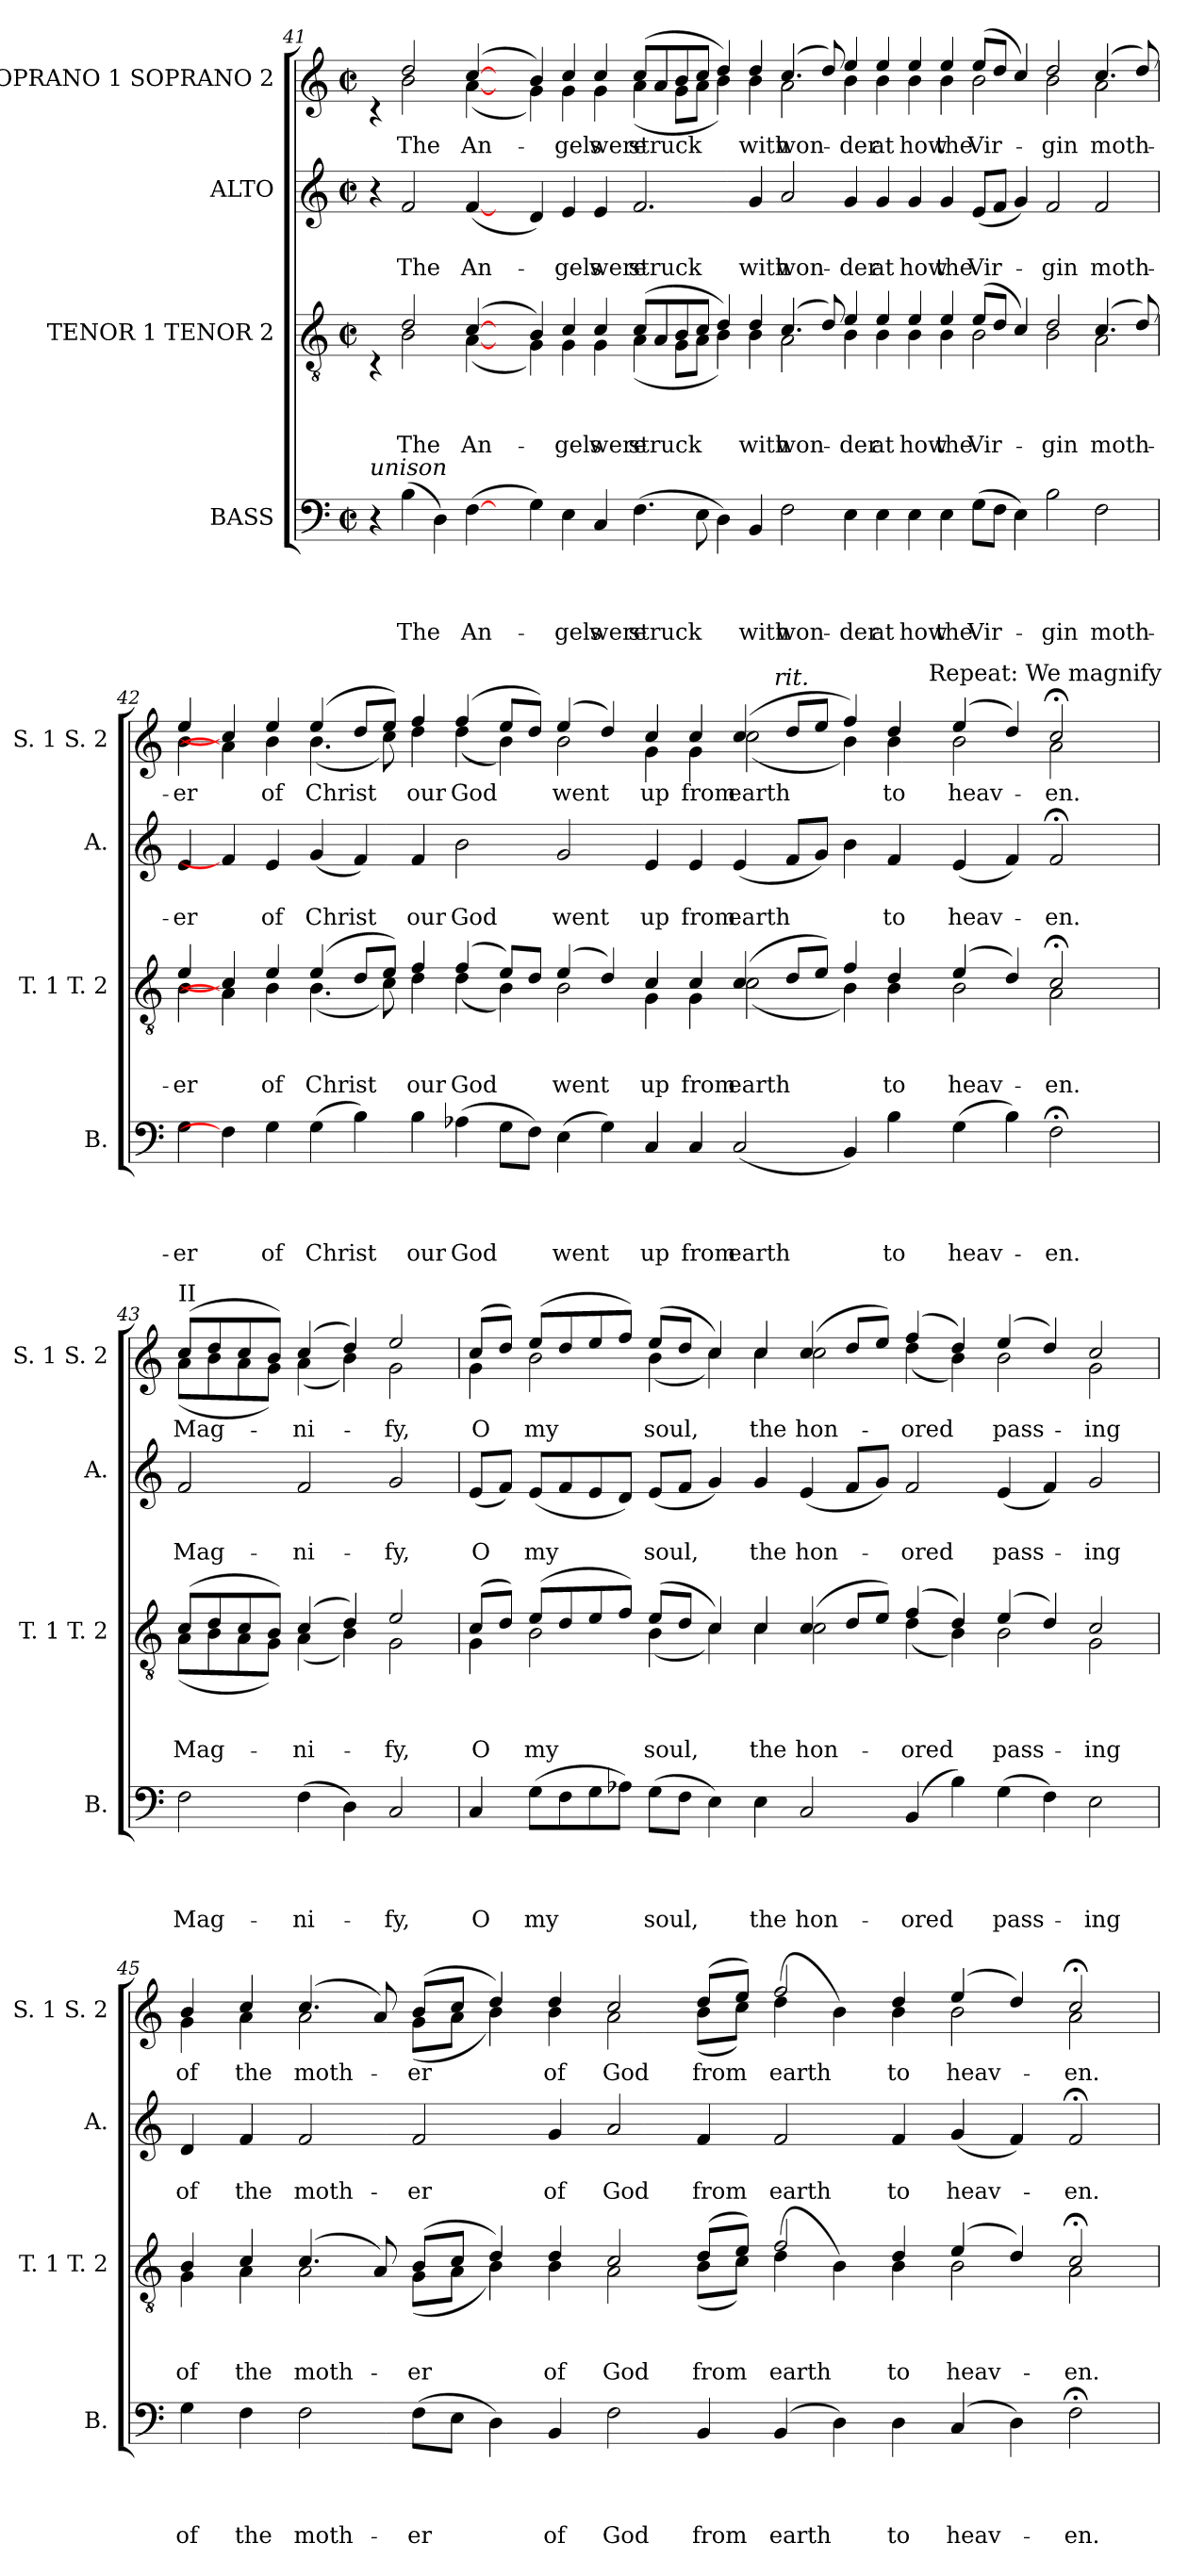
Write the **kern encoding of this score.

**kern	**text	**text	**text	**text	**kern	**text	**text	**text	**kern	**text	**text	**kern	**text
*part4	*part4	*part4	*part4	*part4	*part3	*part3	*part3	*part3	*part2	*part2	*part2	*part1	*part1
*staff4	*staff4	*staff4	*staff4	*staff4	*staff3	*staff3	*staff3	*staff3	*staff2	*staff2	*staff2	*staff1	*staff1
*I"BASS	*	*	*	*	*I"TENOR 1 TENOR 2	*	*	*	*I"ALTO	*	*	*I"SOPRANO 1 SOPRANO 2	*
*I'B.	*	*	*	*	*I'T. 1 T. 2	*	*	*	*I'A.	*	*	*I'S. 1 S. 2	*
!!LO:PB:g=z
*clefF4	*	*	*	*	*clefGv2	*	*	*	*clefG2	*	*	*clefG2	*
*k[]	*	*	*	*	*k[]	*	*	*	*k[]	*	*	*k[]	*
*C:	*	*	*	*	*C:	*	*	*	*C:	*	*	*C:	*
*M2/2	*	*	*	*	*M2/2	*	*	*	*M2/2	*	*	*M2/2	*
*met(c|)	*	*	*	*	*met(c|)	*	*	*	*met(c|)	*	*	*met(c|)	*
=41	=41	=41	=41	=41	=41	=41	=41	=41	=41	=41	=41	=41	=41
*	*	*	*	*	*^	*	*	*	*	*	*	*^	*
!LO:TX:a:i:t=unison	!	!	!	!	!	!	!	!	!	!	!	!	!	!	!
4r	.	.	.	.	4ryy	4rC	.	.	.	4r	.	.	4ryy	4rc	.
!	!	!	!	!LO:LY:b	!	!	!	!	!LO:LY:b	!	!	!LO:LY:b	!	!	!LO:LY:b
(>4B\	.	.	.	The	2d/	2B\	.	.	The	2f/	.	The	2dd/	2b\	The
4D\)	.	.	.	.	.	.	.	.	.	.	.	.	.	.	.
!	!	!	!	!LO:LY:b	!	!	!	!	!LO:LY:b	!	!	!LO:LY:b	!	!	!LO:LY:b
(>[4F\	.	.	.	An-	([4c/	(<[4A\	.	.	An-	(<[4f/	.	An-	([4cc/	(<[4a\	An-
4ryy	.	.	.	.	4ryy	4ryy	.	.	.	4ryy	.	.	4ryy	4ryy	.
4G\)	.	.	.	.	4B/)	4G\)	.	.	.	4d/)	.	.	4b/)	4g\)	.
!	!	!	!	!LO:LY:b	!	!	!	!	!LO:LY:b	!	!	!LO:LY:b	!	!	!LO:LY:b
4E\	.	.	.	-gels	4c/	4G\	.	.	-gels	4e/	.	-gels	4cc/	4g\	-gels
!	!	!	!	!LO:LY:b	!	!	!	!	!LO:LY:b	!	!	!LO:LY:b	!	!	!LO:LY:b
4C/	.	.	.	were	4c/	4G\	.	.	were	4e/	.	were	4cc/	4g\	were
!	!	!	!	!LO:LY:b	!	!	!	!	!LO:LY:b	!	!	!LO:LY:b	!	!	!LO:LY:b
(>4.F\	.	.	.	struck	(>8c/L	(<4A\	.	.	struck	2.f/	.	struck	(>8cc/L	(<4a\	struck
.	.	.	.	.	8A/	.	.	.	.	.	.	.	8a/	.	.
.	.	.	.	.	8B/	8G\L	.	.	.	.	.	.	8b/	8g\L	.
8E\	.	.	.	.	8c/J	8A\J	.	.	.	.	.	.	8cc/J	8a\J	.
4D\)	.	.	.	.	4d/)	4B\)	.	.	.	.	.	.	4dd/)	4b\)	.
!	!	!	!	!LO:LY:b	!	!	!	!	!LO:LY:b	!	!	!LO:LY:b	!	!	!LO:LY:b
4BB/	.	.	.	with	4d/	4B\	.	.	with	4g/	.	with	4dd/	4b\	with
!	!	!	!	!LO:LY:b	!	!	!	!	!LO:LY:b	!	!	!LO:LY:b	!	!	!LO:LY:b
2F\	.	.	.	won-	(4.c/	2A\	.	.	won-	2a/	.	won-	(4.cc/	2a\	won-
.	.	.	.	.	8d/)	.	.	.	.	.	.	.	8dd/)	.	.
!	!	!	!	!LO:LY:b	!	!	!	!	!LO:LY:b	!	!	!LO:LY:b	!	!	!LO:LY:b
4E\	.	.	.	-der	4e/	4B\	.	.	-der	4g/	.	-der	4ee/	4b\	-der
!	!	!	!	!LO:LY:b	!	!	!	!	!LO:LY:b	!	!	!LO:LY:b	!	!	!LO:LY:b
4E\	.	.	.	at	4e/	4B\	.	.	at	4g/	.	at	4ee/	4b\	at
!	!	!	!	!LO:LY:b	!	!	!	!	!LO:LY:b	!	!	!LO:LY:b	!	!	!LO:LY:b
4E\	.	.	.	how	4e/	4B\	.	.	how	4g/	.	how	4ee/	4b\	how
!	!	!	!	!LO:LY:b	!	!	!	!	!LO:LY:b	!	!	!LO:LY:b	!	!	!LO:LY:b
4E\	.	.	.	the	4e/	4B\	.	.	the	4g/	.	the	4ee/	4b\	the
!	!	!	!	!LO:LY:b	!	!	!	!	!LO:LY:b	!	!	!LO:LY:b	!	!	!LO:LY:b
(>8G\L	.	.	.	Vir-	(>8e/L	2B\	.	.	Vir-	(<8e/L	.	Vir-	(>8ee/L	2b\	Vir-
8F\J	.	.	.	.	8d/J	.	.	.	.	8f/J	.	.	8dd/J	.	.
4E\)	.	.	.	.	4c/)	.	.	.	.	4g/)	.	.	4cc/)	.	.
!	!	!	!	!LO:LY:b	!	!	!	!	!LO:LY:b	!	!	!LO:LY:b	!	!	!LO:LY:b
2B\	.	.	.	-gin	2d/	2B\	.	.	-gin	2f/	.	-gin	2dd/	2b\	-gin
!	!	!	!	!LO:LY:b	!	!	!	!	!LO:LY:b	!	!	!LO:LY:b	!	!	!LO:LY:b
2F\	.	.	.	moth-	(4.c/	2A\	.	.	moth-	2f/	.	moth-	(4.cc/	2a\	moth-
.	.	.	.	.	8d/)	.	.	.	.	.	.	.	8dd/)	.	.
*	*	*	*	*	*	*	*	*	*	*	*	*	*v	*v	*
!!LO:LB:g=z
=42	=42	=42	=42	=42	=42	=42	=42	=42	=42	=42	=42	=42	=42	=42
!	!	!	!	!LO:LY:b	!	!	!	!	!LO:LY:b	!	!	!LO:LY:b	!	!LO:LY:b
*	*	*	*	*	*	*	*	*	*	*	*	*	*^	*
*	*	*	*	*	*	*	*	*	*	*	*	*	*	*^	*
*	*	*	*	*	*	*	*	*	*	*	*	*	*	*	*^	*
4G\	.	.	.	-er	4e/	4B\	.	.	-er	4e/	.	-er	4ee/	4b\	1ryy	1ryy	-er
4F\]	.	.	.	.	4c/]	4A\]	.	.	.	4f/]	.	.	4cc/]	4a\]	.	.	.
!	!	!	!	!LO:LY:b	!	!	!	!	!LO:LY:b	!	!	!LO:LY:b	!	!	!	!	!LO:LY:b
4G\	.	.	.	of	4e/	4B\	.	.	of	4e/	.	of	4ee/	4b\	.	.	of
!	!	!	!	!LO:LY:b	!	!	!	!	!LO:LY:b	!	!	!LO:LY:b	!	!	!	!	!LO:LY:b
(>4G\	.	.	.	Christ	(4e/	(<4.B\	.	.	Christ	(<4g/	.	Christ	(4ee/	(<4.b\	.	.	Christ
4B\)	.	.	.	.	8d/L	.	.	.	.	4f/)	.	.	8dd/L	.	1ryy	1ryy	.
.	.	.	.	.	8e/J)	8c\)	.	.	.	.	.	.	8ee/J)	8cc\)	.	.	.
!	!	!	!	!LO:LY:b	!	!	!	!	!LO:LY:b	!	!	!LO:LY:b	!	!	!	!	!LO:LY:b
4B\	.	.	.	our	4f/	4d\	.	.	our	4f/	.	our	4ff/	4dd\	.	.	our
!	!	!	!	!LO:LY:b	!	!	!	!	!LO:LY:b	!	!	!LO:LY:b	!	!	!	!	!LO:LY:b
(>4A-X\	.	.	.	God	(4f/	(<4d\	.	.	God	2b\	.	God	(4ff/	(<4dd\	.	.	God
8G\L	.	.	.	.	8e/L)	4B\)	.	.	.	.	.	.	8ee/L	4b\)	.	.	.
8F\J)	.	.	.	.	8d/J	.	.	.	.	.	.	.	8dd/J)	.	.	.	.
!	!	!	!	!LO:LY:b	!	!	!	!	!LO:LY:b	!	!	!LO:LY:b	!	!	!	!	!LO:LY:b
(>4E\	.	.	.	went	(4e/	2B\	.	.	went	2g/	.	went	(4ee/	2b\	1ryy	1ryy	went
4G\)	.	.	.	.	4d/)	.	.	.	.	.	.	.	4dd/)	.	.	.	.
!	!	!	!	!LO:LY:b	!	!	!	!	!LO:LY:b	!	!	!LO:LY:b	!	!	!	!	!LO:LY:b
4C/	.	.	.	up	4c/	4G\	.	.	up	4e/	.	up	4cc/	4g\	.	.	up
!	!	!	!	!LO:LY:b	!	!	!	!	!LO:LY:b	!	!	!LO:LY:b	!	!	!	!	!LO:LY:b
4C/	.	.	.	from	4c/	4G\	.	.	from	4e/	.	from	4cc/	4g\	.	.	from
!	!	!	!	!LO:LY:b	!	!	!	!	!LO:LY:b	!	!	!LO:LY:b	!	!	!	!	!LO:LY:b
(<2C/	.	.	.	earth	(4c/	(<2c\	.	.	earth	(<4e/	.	earth	(4cc/	(<2cc\	8..ryy	2ryy	earth
!	!	!	!	!	!	!	!	!	!	!	!	!	!	!	!LO:TX:a:i:t=rit.	!	!
.	.	.	.	.	.	.	.	.	.	.	.	.	.	.	1ryy	.	.
.	.	.	.	.	8d/L	.	.	.	.	8f/L	.	.	8dd/L	.	.	.	.
.	.	.	.	.	8e/J)	.	.	.	.	8g/J)	.	.	8ee/J	.	.	.	.
4BB/)	.	.	.	.	4f/	4B\)	.	.	.	4b\	.	.	4ff/)	4b\)	.	4ryy	.
!	!	!	!	!LO:LY:b	!	!	!	!	!LO:LY:b	!	!	!LO:LY:b	!	!	!	!	!LO:LY:b
4B\	.	.	.	to	4d/	4B\	.	.	to	4f/	.	to	4dd/	4b\	.	8ryy	to
.	.	.	.	.	.	.	.	.	.	.	.	.	.	.	.	32ryy	.
!	!	!	!	!	!	!	!	!	!	!	!	!	!	!	!	!LO:TX:a:t=Repeat&colon; We magnify	!
.	.	.	.	.	.	.	.	.	.	.	.	.	.	.	.	1ryy	.
!	!	!	!	!LO:LY:b	!	!	!	!	!LO:LY:b	!	!	!LO:LY:b	!	!	!	!	!LO:LY:b
(>4G\	.	.	.	heav-	(4e/	2B\	.	.	heav-	(<4e/	.	heav-	(4ee/	2b\	.	.	heav-
.	.	.	.	.	.	.	.	.	.	.	.	.	.	.	2ryy	.	.
4B\)	.	.	.	.	4d/)	.	.	.	.	4f/)	.	.	4dd/)	.	.	.	.
!	!	!	!	!LO:LY:b	!	!	!	!	!LO:LY:b	!	!	!LO:LY:b	!	!	!	!	!LO:LY:b
2F;<\	.	.	.	-en.	2c;</	2A\	.	.	-en.	2f;/	.	-en.	2cc;</	2a\	.	.	-en.
.	.	.	.	.	.	.	.	.	.	.	.	.	.	.	4ryy	.	.
.	.	.	.	.	.	.	.	.	.	.	.	.	.	.	.	16.ryy	.
.	.	.	.	.	.	.	.	.	.	.	.	.	.	.	32ryy	.	.
!!LO:LB:g=z
=43	=43	=43	=43	=43	=43	=43	=43	=43	=43	=43	=43	=43	=43	=43	=43	=43	=43
!	!	!	!	!	!	!	!	!	!	!	!	!	!LO:TX:a:t=II	!	!	!	!
!	!	!	!	!LO:LY:b	!	!	!	!	!LO:LY:b	!	!	!LO:LY:b	!	!	!	!	!LO:LY:b
*	*	*	*	*	*	*	*	*	*	*	*	*	*	*v	*v	*v	*
2F\	.	.	.	Mag-	(>8c/L	(<8A\L	.	.	Mag-	2f/	.	Mag-	(>8cc/L	(<8a\L	Mag-
.	.	.	.	.	8d/	8B\	.	.	.	.	.	.	8dd/	8b\	.
.	.	.	.	.	8c/	8A\	.	.	.	.	.	.	8cc/	8a\	.
.	.	.	.	.	8B/J)	8G\J)	.	.	.	.	.	.	8b/J)	8g\J)	.
!	!	!	!	!LO:LY:b	!	!	!	!	!LO:LY:b	!	!	!LO:LY:b	!	!	!LO:LY:b
(>4F\	.	.	.	-ni-	(4c/	(<4A\	.	.	-ni-	2f/	.	-ni-	(4cc/	(<4a\	-ni-
4D\)	.	.	.	.	4d/)	4B\)	.	.	.	.	.	.	4dd/)	4b\)	.
!	!	!	!	!LO:LY:b	!	!	!	!	!LO:LY:b	!	!	!LO:LY:b	!	!	!LO:LY:b
2C/	.	.	.	-fy,	2e/	2G\	.	.	-fy,	2g/	.	-fy,	2ee/	2g\	-fy,
=44	=44	=44	=44	=44	=44	=44	=44	=44	=44	=44	=44	=44	=44	=44	=44
!	!	!	!	!LO:LY:b	!	!	!	!	!LO:LY:b	!	!	!LO:LY:b	!	!	!LO:LY:b
4C/	.	.	.	O	(>8c/L	4G\	.	.	O	(<8e/L	.	O	(>8cc/L	4g\	O
.	.	.	.	.	8d/J)	.	.	.	.	8f/J)	.	.	8dd/J)	.	.
!	!	!	!	!LO:LY:b	!	!	!	!	!LO:LY:b	!	!	!LO:LY:b	!	!	!LO:LY:b
(>8G\L	.	.	.	my	(>8e/L	2B\	.	.	my	(<8e/L	.	my	(>8ee/L	2b\	my
8F\	.	.	.	.	8d/	.	.	.	.	8f/	.	.	8dd/	.	.
8G\	.	.	.	.	8e/	.	.	.	.	8e/	.	.	8ee/	.	.
8A-X\J)	.	.	.	.	8f/J)	.	.	.	.	8d/J)	.	.	8ff/J)	.	.
!	!	!	!	!LO:LY:b	!	!	!	!	!LO:LY:b	!	!	!LO:LY:b	!	!	!LO:LY:b
(>8G\L	.	.	.	soul,	(>8e/L	(<4B\	.	.	soul,	(<8e/L	.	soul,	(>8ee/L	(<4b\	soul,
8F\J	.	.	.	.	8d/J	.	.	.	.	8f/J	.	.	8dd/J	.	.
4E\)	.	.	.	.	4c/)	4c\)	.	.	.	4g/)	.	.	4cc/)	4cc\)	.
!	!	!	!	!LO:LY:b	!	!	!	!	!LO:LY:b	!	!	!LO:LY:b	!	!	!LO:LY:b
4E\	.	.	.	the	4c/	4c\	.	.	the	4g/	.	the	4cc/	4cc\	the
!	!	!	!	!LO:LY:b	!	!	!	!	!LO:LY:b	!	!	!LO:LY:b	!	!	!LO:LY:b
2C/	.	.	.	hon-	(4c/	2c\	.	.	hon-	(<4e/	.	hon-	(4cc/	2cc\	hon-
.	.	.	.	.	8d/L	.	.	.	.	8f/L	.	.	8dd/L	.	.
.	.	.	.	.	8e/J)	.	.	.	.	8g/J)	.	.	8ee/J)	.	.
!	!	!	!	!LO:LY:b	!	!	!	!	!LO:LY:b	!	!	!LO:LY:b	!	!	!LO:LY:b
(4BB/	.	.	.	-ored	(4f/	(<4d\	.	.	-ored	2f/	.	-ored	(4ff/	(<4dd\	-ored
4B\)	.	.	.	.	4d/)	4B\)	.	.	.	.	.	.	4dd/)	4b\)	.
!	!	!	!	!LO:LY:b	!	!	!	!	!LO:LY:b	!	!	!LO:LY:b	!	!	!LO:LY:b
(>4G\	.	.	.	pass-	(4e/	2B\	.	.	pass-	(<4e/	.	pass-	(4ee/	2b\	pass-
4F\)	.	.	.	.	4d/)	.	.	.	.	4f/)	.	.	4dd/)	.	.
!	!	!	!	!LO:LY:b	!	!	!	!	!LO:LY:b	!	!	!LO:LY:b	!	!	!LO:LY:b
2E\	.	.	.	-ing	2c/	2G\	.	.	-ing	2g/	.	-ing	2cc/	2g\	-ing
!!LO:PB:g=z	!!
=45	=45	=45	=45	=45	=45	=45	=45	=45	=45	=45	=45	=45	=45	=45	=45
!	!	!	!	!LO:LY:b	!	!	!	!	!LO:LY:b	!	!	!LO:LY:b	!	!	!LO:LY:b
4G\	.	.	.	of	4B/	4G\	.	.	of	4d/	.	of	4b/	4g\	of
!	!	!	!	!LO:LY:b	!	!	!	!	!LO:LY:b	!	!	!LO:LY:b	!	!	!LO:LY:b
4F\	.	.	.	the	4c/	4A\	.	.	the	4f/	.	the	4cc/	4a\	the
!	!	!	!	!LO:LY:b	!	!	!	!	!LO:LY:b	!	!	!LO:LY:b	!	!	!LO:LY:b
2F\	.	.	.	moth-	(4.c/	2A\	.	.	moth-	2f/	.	moth-	(4.cc/	2a\	moth-
.	.	.	.	.	8A/)	.	.	.	.	.	.	.	8a/)	.	.
!	!	!	!	!LO:LY:b	!	!	!	!	!LO:LY:b	!	!	!LO:LY:b	!	!	!LO:LY:b
(>8F\L	.	.	.	-er	(>8B/L	(<8G\L	.	.	-er	2f/	.	-er	(>8b/L	(<8g\L	-er
8E\J	.	.	.	.	8c/J	8A\J	.	.	.	.	.	.	8cc/J	8a\J	.
4D\)	.	.	.	.	4d/)	4B\)	.	.	.	.	.	.	4dd/)	4b\)	.
!	!	!	!	!LO:LY:b	!	!	!	!	!LO:LY:b	!	!	!LO:LY:b	!	!	!LO:LY:b
4BB/	.	.	.	of	4d/	4B\	.	.	of	4g/	.	of	4dd/	4b\	of
!	!	!	!	!LO:LY:b	!	!	!	!	!LO:LY:b	!	!	!LO:LY:b	!	!	!LO:LY:b
2F\	.	.	.	God	2c/	2A\	.	.	God	2a/	.	God	2cc/	2a\	God
!	!	!	!	!LO:LY:b	!	!	!	!	!LO:LY:b	!	!	!LO:LY:b	!	!	!LO:LY:b
4BB/	.	.	.	from	(>8d/L	(<8B\L	.	.	from	4f/	.	from	(>8dd/L	(<8b\L	from
.	.	.	.	.	8e/J)	8c\J)	.	.	.	.	.	.	8ee/J)	8cc\J)	.
!	!	!	!	!LO:LY:b	!	!	!	!	!LO:LY:b	!	!	!LO:LY:b	!	!	!LO:LY:b
(4BB/	.	.	.	earth	(<4d\	2f/	.	.	earth	2f/	.	earth	(<4dd\	2ff/	earth
4D\)	.	.	.	.	4B\)	.	.	.	.	.	.	.	4b\)	.	.
!	!	!	!	!LO:LY:b	!	!	!	!	!LO:LY:b	!	!	!LO:LY:b	!	!	!LO:LY:b
4D\	.	.	.	to	4d/	4B\	.	.	to	4f/	.	to	4dd/	4b\	to
!	!	!	!	!LO:LY:b	!	!	!	!	!LO:LY:b	!	!	!LO:LY:b	!	!	!LO:LY:b
(4C/	.	.	.	heav-	(4e/	2B\	.	.	heav-	(<4g/	.	heav-	(4ee/	2b\	heav-
4D\)	.	.	.	.	4d/)	.	.	.	.	4f/)	.	.	4dd/)	.	.
!	!	!	!	!LO:LY:b	!	!	!	!	!LO:LY:b	!	!	!LO:LY:b	!	!	!LO:LY:b
2F;<\	.	.	.	-en.	2c;</	2A\	.	.	-en.	2f;/	.	-en.	2cc;</	2a\	-en.
*	*	*	*	*	*v	*v	*	*	*	*	*	*	*v	*v	*
=	=	=	=	=	=	=	=	=	=	=	=	=	=
*-	*-	*-	*-	*-	*-	*-	*-	*-	*-	*-	*-	*-	*-
